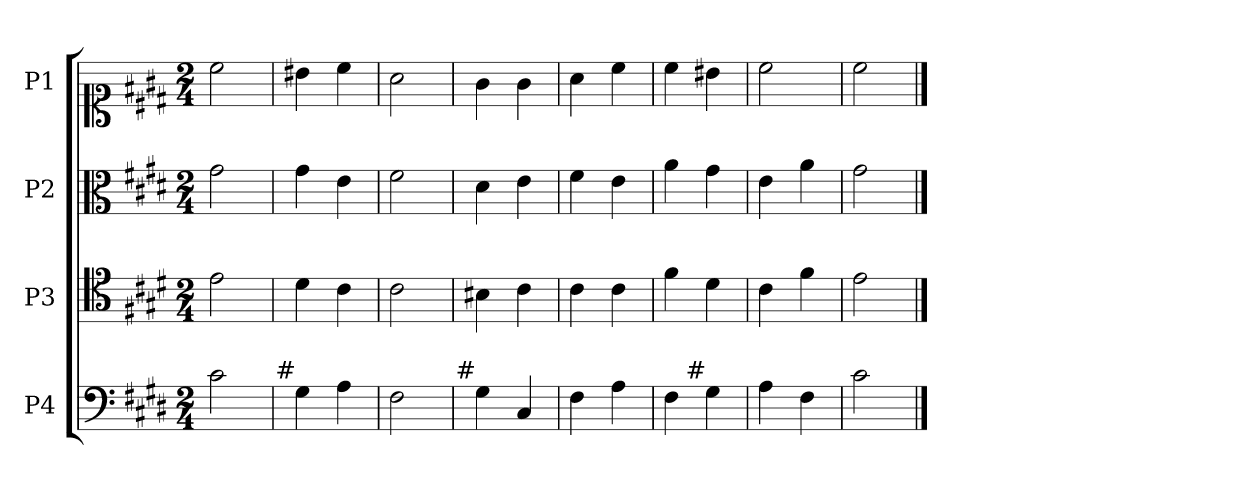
**kern	**kern	**kern	**kern
*part4	*part3	*part2	*part1
*staff4	*staff3	*staff2	*staff1
*I"P4	*I"P3	*I"P2	*I"P1
!!LO:PB:g=z
*clefF4	*clefC4	*clefC3	*clefC1
*k[f#c#g#d#]	*k[f#c#g#d#]	*k[f#c#g#d#]	*k[f#c#g#d#]
*c#:	*c#:	*c#:	*c#:
*M2/4	*M2/4	*M2/4	*M2/4
=1	=1	=1	=1
2c#i\	2ei\	2g#i\	2cc#i\
=2	=2	=2	=2
!LO:TX:a:rj:t=#	!	!	!
4G#i\	4d#i\	4g#i\	4b#Xi\
4Ai\	4c#i\	4ei\	4cc#i\
=3	=3	=3	=3
2F#i\	2c#i\	2f#i\	2ai\
=4	=4	=4	=4
!LO:TX:a:rj:t=#	!	!	!
4G#i\	4B#Xi\	4d#i\	4g#i\
4C#i/	4c#i\	4ei\	4g#i\
=5	=5	=5	=5
4F#i\	4c#i\	4f#i\	4ai\
4Ai\	4c#i\	4ei\	4cc#i\
=6	=6	=6	=6
4F#i\	4f#i\	4ai\	4cc#i\
!LO:TX:a:rj:t=#	!	!	!
4G#i\	4d#i\	4g#i\	4b#Xi\
=7	=7	=7	=7
4Ai\	4c#i\	4ei\	2cc#i\
4F#i\	4f#i\	4ai\	.
=8	=8	=8	=8
2c#i\	2ei\	2g#i\	2cc#i\
==	==	==	==
*-	*-	*-	*-
